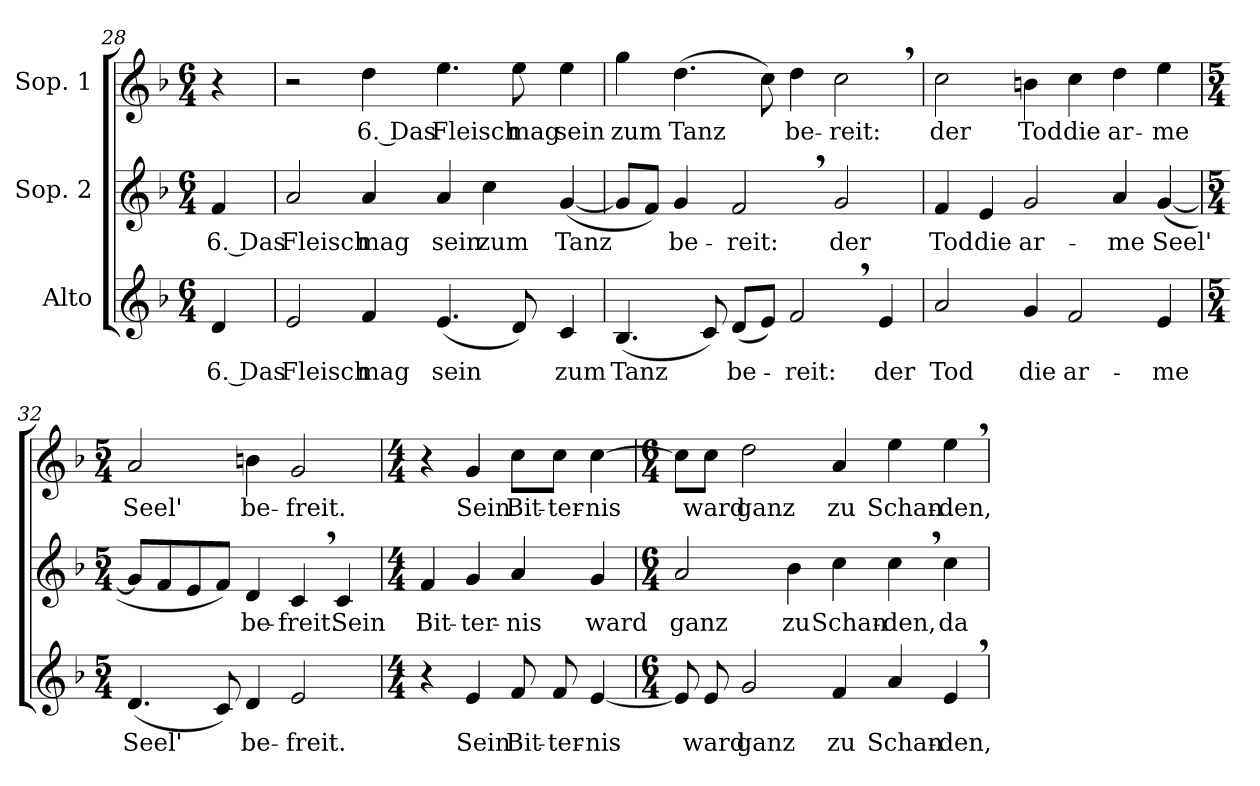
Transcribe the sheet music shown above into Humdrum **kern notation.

**kern	**text	**kern	**text	**kern	**text
*part3	*part3	*part2	*part2	*part1	*part1
*staff3	*staff3	*staff2	*staff2	*staff1	*staff1
*I"Alto	*	*I"Sop. 2	*	*I"Sop. 1	*
!!LO:PB:g=z
*clefG2	*	*clefG2	*	*clefG2	*
*k[b-]	*	*k[b-]	*	*k[b-]	*
*F:	*	*F:	*	*F:	*
*M6/4	*	*M6/4	*	*M6/4	*
=28	=28	=28	=28	=28	=28
!	!LO:LY:b	!	!	!	!
!	!	!	!LO:LY:b	!	!
4d/	6. Das	4f/	6. Das	4r	.
=29	=29	=29	=29	=29	=29
!	!LO:LY:b	!	!	!	!
!	!	!	!LO:LY:b	!	!
2e/	Fleisch	2a/	Fleisch	2r	.
!	!LO:LY:b	!	!	!	!
!	!	!	!LO:LY:b	!	!
!	!	!	!	!	!LO:LY:b
4f/	mag	4a/	mag	4dd\	6. Das
!	!LO:LY:b	!	!	!	!
!	!	!	!LO:LY:b	!	!
!	!	!	!	!	!LO:LY:b
(<4.e/	sein	4a/	sein	4.ee\	Fleisch
!	!	!	!LO:LY:b	!	!
.	.	4cc\	zum	.	.
!	!	!	!	!	!LO:LY:b
8d/)	.	.	.	8ee\	mag
!	!LO:LY:b	!	!	!	!
!	!	!	!LO:LY:b	!	!
!	!	!	!	!	!LO:LY:b
4c/	zum	(<[4g/	Tanz	4ee\	sein
=30	=30	=30	=30	=30	=30
!	!LO:LY:b	!	!	!	!
!	!	!	!	!	!LO:LY:b
(<4.B-/	Tanz	8g/L]	.	4gg\	zum
.	.	8f/J)	.	.	.
!	!	!	!LO:LY:b	!	!
!	!	!	!	!	!LO:LY:b
.	.	4g/	be-	(>4.dd\	Tanz
8c/)	.	.	.	.	.
!	!LO:LY:b	!	!	!	!
!	!	!	!LO:LY:b	!	!
(<8d/L	be-	2f,>/	-reit:	.	.
8e/J)	.	.	.	8cc\)	.
!	!LO:LY:b	!	!	!	!
!	!	!	!	!	!LO:LY:b
2f,>/	-reit:	.	.	4dd\	be-
!	!	!	!LO:LY:b	!	!
!	!	!	!	!	!LO:LY:b
.	.	2g/	der	2cc,>\	-reit:
!	!LO:LY:b	!	!	!	!
4e/	der	.	.	.	.
=31	=31	=31	=31	=31	=31
!	!LO:LY:b	!	!	!	!
!	!	!	!LO:LY:b	!	!
!	!	!	!	!	!LO:LY:b
2a/	Tod	4f/	Tod	2cc\	der
!	!	!	!LO:LY:b	!	!
.	.	4e/	die	.	.
!	!LO:LY:b	!	!	!	!
!	!	!	!LO:LY:b	!	!
!	!	!	!	!	!LO:LY:b
4g/	die	2g/	ar-	4bn\	Tod
!	!LO:LY:b	!	!	!	!
!	!	!	!	!	!LO:LY:b
2f/	ar-	.	.	4cc\	die
!	!	!	!LO:LY:b	!	!
!	!	!	!	!	!LO:LY:b
.	.	4a/	-me	4dd\	ar-
!	!LO:LY:b	!	!	!	!
!	!	!	!LO:LY:b	!	!
!	!	!	!	!	!LO:LY:b
4e/	-me	(<[4g/	Seel'	4ee\	-me
!!LO:LB:g=z
=32	=32	=32	=32	=32	=32
*M5/4	*	*M5/4	*	*M5/4	*
!	!LO:LY:b	!	!	!	!
!	!	!	!	!	!LO:LY:b
(<4.d/	Seel'	8g/L]	.	2a/	Seel'
.	.	8f/	.	.	.
.	.	8e/	.	.	.
8c/)	.	8f/J)	.	.	.
!	!LO:LY:b	!	!	!	!
!	!	!	!LO:LY:b	!	!
!	!	!	!	!	!LO:LY:b
4d/	be-	4d/	be-	4bn\	be-
!	!LO:LY:b	!	!	!	!
!	!	!	!LO:LY:b	!	!
!	!	!	!	!	!LO:LY:b
2e/	-freit.	4c,>/	-freit.	2g/	-freit.
!	!	!	!LO:LY:b	!	!
.	.	4c/	Sein	.	.
=33	=33	=33	=33	=33	=33
*M4/4	*	*M4/4	*	*M4/4	*
!	!	!	!LO:LY:b	!	!
4r	.	4f/	Bit-	4r	.
!	!LO:LY:b	!	!	!	!
!	!	!	!LO:LY:b	!	!
!	!	!	!	!	!LO:LY:b
4e/	Sein	4g/	-ter-	4g/	Sein
!	!LO:LY:b	!	!	!	!
!	!	!	!LO:LY:b	!	!
!	!	!	!	!	!LO:LY:b
8f/	Bit-	4a/	-nis	8cc\L	Bit-
!	!LO:LY:b	!	!	!	!
!	!	!	!	!	!LO:LY:b
8f/	-ter-	.	.	8cc\J	-ter-
!	!LO:LY:b	!	!	!	!
!	!	!	!LO:LY:b	!	!
!	!	!	!	!	!LO:LY:b
[4e/	-nis	4g/	ward	[4cc\	-nis
=34	=34	=34	=34	=34	=34
*M6/4	*	*M6/4	*	*M6/4	*
!	!	!	!LO:LY:b	!	!
8e/]	.	2a/	ganz	8cc\L]	.
!	!LO:LY:b	!	!	!	!
!	!	!	!	!	!LO:LY:b
8e/	ward	.	.	8cc\J	ward
!	!LO:LY:b	!	!	!	!
!	!	!	!	!	!LO:LY:b
2g/	ganz	.	.	2dd\	ganz
!	!	!	!LO:LY:b	!	!
.	.	4b-\	zu	.	.
!	!LO:LY:b	!	!	!	!
!	!	!	!LO:LY:b	!	!
!	!	!	!	!	!LO:LY:b
4f/	zu	4cc\	Schan-	4a/	zu
!	!LO:LY:b	!	!	!	!
!	!	!	!LO:LY:b	!	!
!	!	!	!	!	!LO:LY:b
4a/	Schan-	4cc,>\	-den,	4ee\	Schan-
!	!LO:LY:b	!	!	!	!
!	!	!	!LO:LY:b	!	!
!	!	!	!	!	!LO:LY:b
4e,>/	-den,	4cc\	da	4ee,>\	-den,
=	=	=	=	=	=
*-	*-	*-	*-	*-	*-
